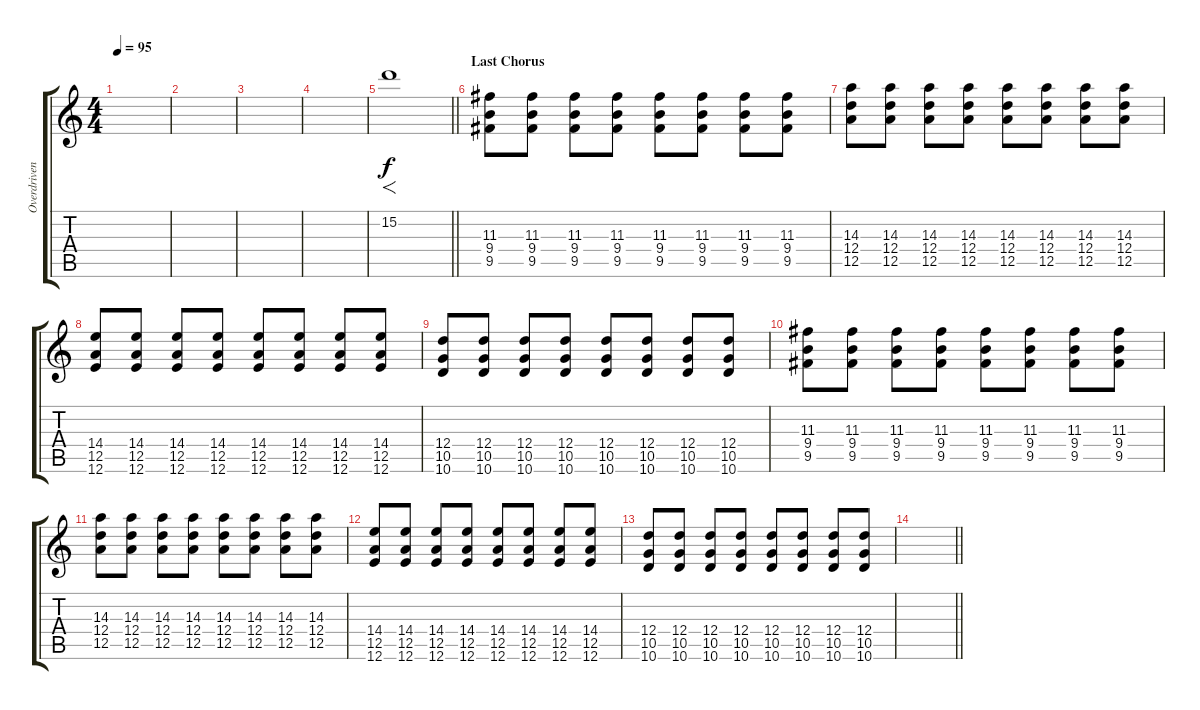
\track ("Overdriven" "Overdriven") {instrument overdrivenguitar}
\staff {score tabs}
\tuning (E4 B3 G3 D3 A2 E2) {hide}
\ts (4 4)
\tempo 95
\clef g2
\ks c
|
|
|
|
\barLineRight lightlight
15.2.1{f} |
\section ("" "Last Chorus")
(11.3 9.4 9.5).8 (11.3 9.4 9.5).8 (11.3 9.4 9.5).8 (11.3 9.4 9.5).8 (11.3 9.4 9.5).8 (11.3 9.4 9.5).8 (11.3 9.4 9.5).8 (11.3 9.4 9.5).8 |
(14.3 12.4 12.5).8 (14.3 12.4 12.5).8 (14.3 12.4 12.5).8 (14.3 12.4 12.5).8 (14.3 12.4 12.5).8 (14.3 12.4 12.5).8 (14.3 12.4 12.5).8 (14.3 12.4 12.5).8 |
(14.4 12.5 12.6).8 (14.4 12.5 12.6).8 (14.4 12.5 12.6).8 (14.4 12.5 12.6).8 (14.4 12.5 12.6).8 (14.4 12.5 12.6).8 (14.4 12.5 12.6).8 (14.4 12.5 12.6).8 |
(12.4 10.5 10.6).8 (12.4 10.5 10.6).8 (12.4 10.5 10.6).8 (12.4 10.5 10.6).8 (12.4 10.5 10.6).8 (12.4 10.5 10.6).8 (12.4 10.5 10.6).8 (12.4 10.5 10.6).8 |
(11.3 9.4 9.5).8 (11.3 9.4 9.5).8 (11.3 9.4 9.5).8 (11.3 9.4 9.5).8 (11.3 9.4 9.5).8 (11.3 9.4 9.5).8 (11.3 9.4 9.5).8 (11.3 9.4 9.5).8 |
(14.3 12.4 12.5).8 (14.3 12.4 12.5).8 (14.3 12.4 12.5).8 (14.3 12.4 12.5).8 (14.3 12.4 12.5).8 (14.3 12.4 12.5).8 (14.3 12.4 12.5).8 (14.3 12.4 12.5).8 |
(14.4 12.5 12.6).8 (14.4 12.5 12.6).8 (14.4 12.5 12.6).8 (14.4 12.5 12.6).8 (14.4 12.5 12.6).8 (14.4 12.5 12.6).8 (14.4 12.5 12.6).8 (14.4 12.5 12.6).8 |
(12.4 10.5 10.6).8 (12.4 10.5 10.6).8 (12.4 10.5 10.6).8 (12.4 10.5 10.6).8 (12.4 10.5 10.6).8 (12.4 10.5 10.6).8 (12.4 10.5 10.6).8 (12.4 10.5 10.6).8 |
\barLineRight lightlight
